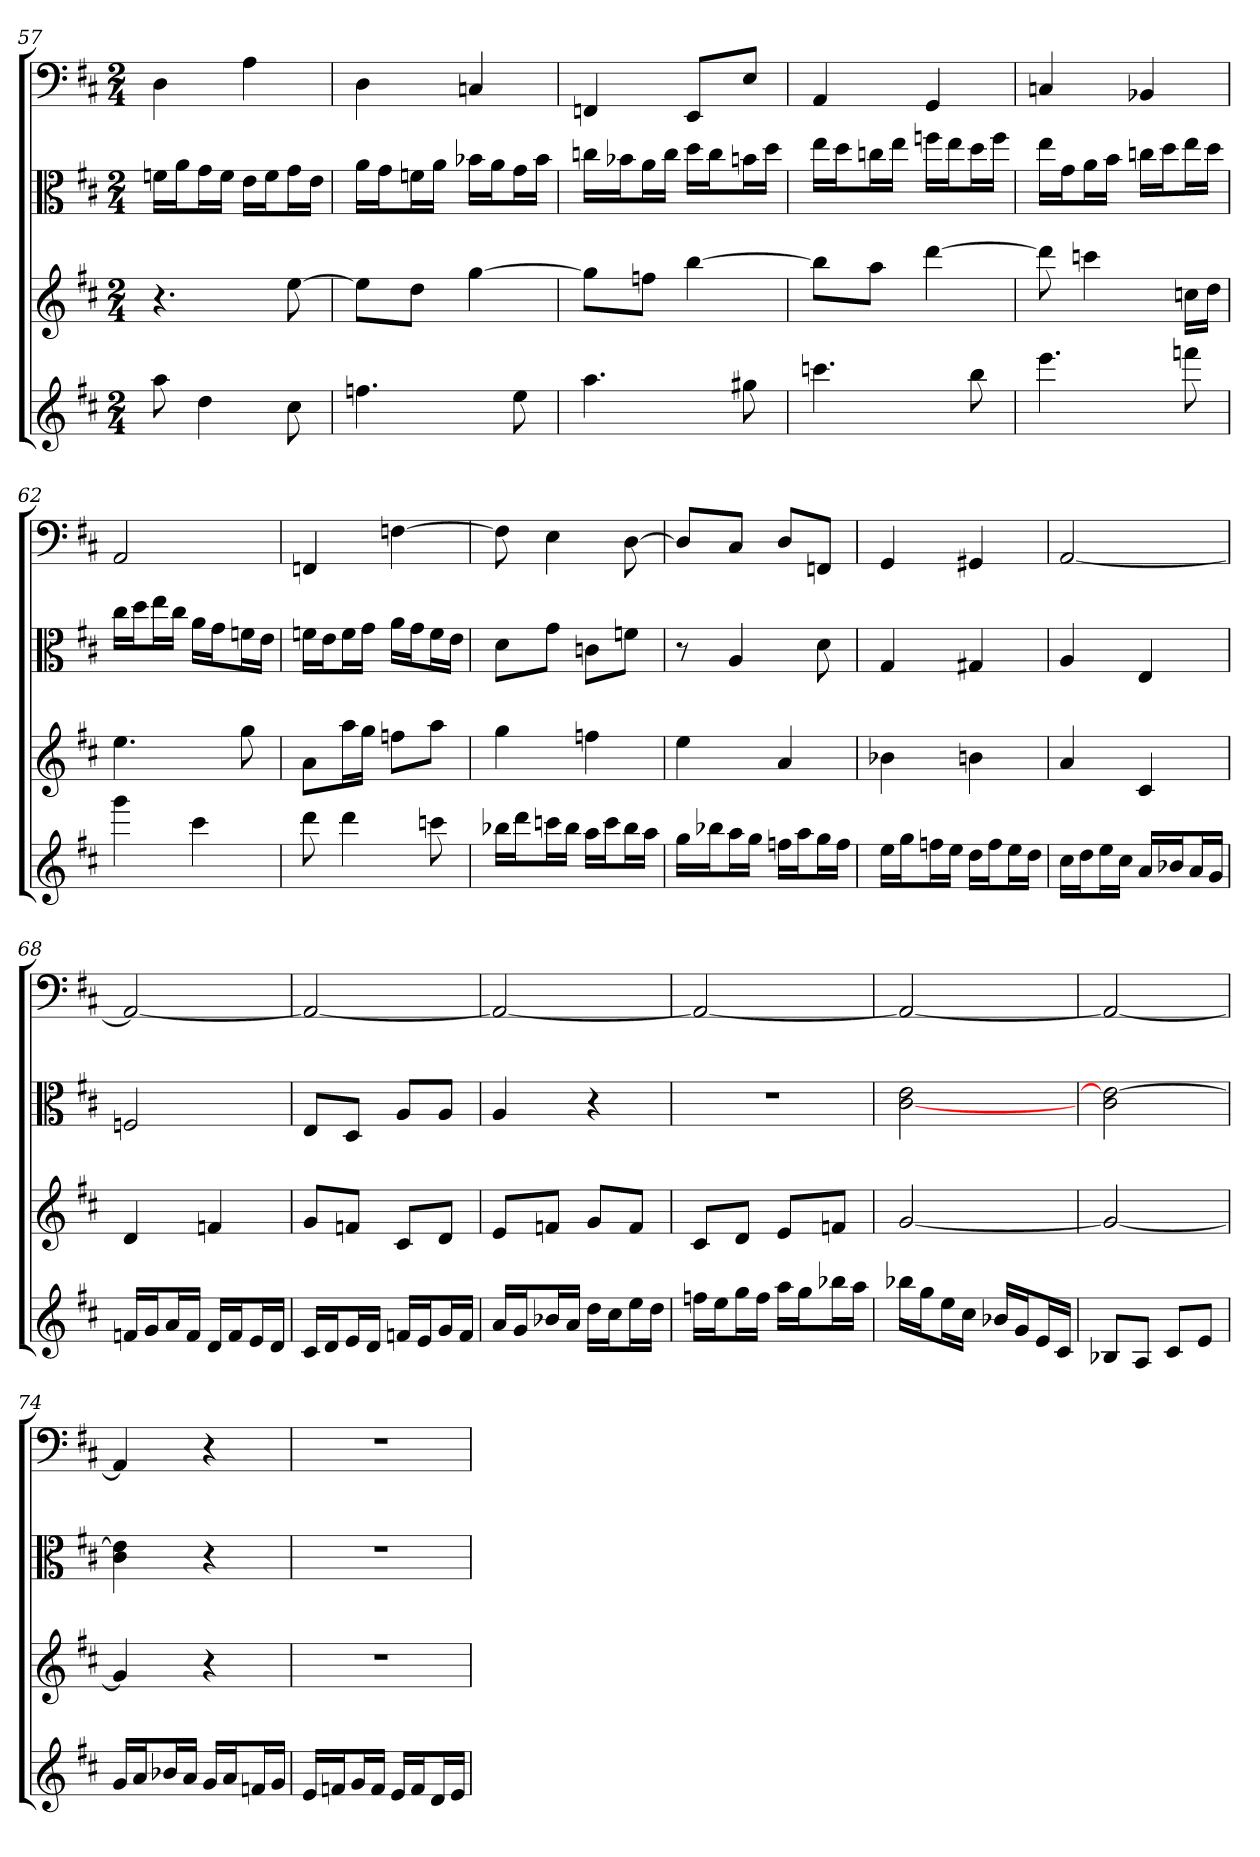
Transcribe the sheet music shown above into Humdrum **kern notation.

**kern	**kern	**kern	**kern
*part4	*part3	*part2	*part1
*staff4	*staff3	*staff2	*staff1
*	*	*clefC3	*clefF4
*k[f#c#]	*k[f#c#]	*k[f#c#]	*k[f#c#]
*D:	*D:	*D:	*D:
*M2/4	*M2/4	*M2/4	*M2/4
=57	=57	=57	=57
8aa	4.r	16fn\LL	4D
.	.	16a\J	.
4dd	.	16g\L	.
.	.	16f\JJ	.
.	.	16e\LL	4A
.	.	16f\J	.
8cc#	[8ee	16g\L	.
.	.	16e\JJ	.
=58	=58	=58	=58
4.ffn	8eeL]	16a\LL	4D
.	.	16g\J	.
.	8ddJ	16fn\L	.
.	.	16a\JJ	.
.	[4gg	16b-X\LL	4Cn
.	.	16a\J	.
8ee	.	16g\L	.
.	.	16b-\JJ	.
=59	=59	=59	=59
4.aa	8ggL]	16ccn\LL	4FFn
.	.	16b-X\J	.
.	8ffnJ	16a\L	.
.	.	16cc\JJ	.
.	[4bb	16dd\LL	8EE/L
.	.	16cc\J	.
8gg#X	.	16bn\L	8E/J
.	.	16dd\JJ	.
=60	=60	=60	=60
4.cccn	8bbL]	16ee\LL	4AA
.	.	16dd\J	.
.	8aaJ	16ccn\L	.
.	.	16ee\JJ	.
.	[4ddd	16ffn\LL	4GG
.	.	16ee\J	.
8bb	.	16dd\L	.
.	.	16ff\JJ	.
=61	=61	=61	=61
4.eee	8ddd]	16ee\LL	4Cn
.	.	16g\J	.
.	4cccn	16a\L	.
.	.	16b\JJ	.
.	.	16ccn\LL	4BB-X
.	.	16dd\J	.
8fffn	16ccnLL	16ee\L	.
.	16ddJJ	16dd\JJ	.
=62	=62	=62	=62
4ggg	4.ee	16cc#\LL	2AA
.	.	16dd\J	.
.	.	16ee\L	.
.	.	16cc#\JJ	.
4ccc#	.	16a\LL	.
.	.	16g\J	.
.	8gg	16fn\L	.
.	.	16e\JJ	.
=63	=63	=63	=63
8ddd	8aL	16fn\LL	4FFn
.	.	16e\J	.
4ddd	16aaL	16f\L	.
.	16ggJJ	16g\JJ	.
.	8ffnL	16a\LL	[4Fn
.	.	16g\J	.
8cccn	8aaJ	16f\L	.
.	.	16e\JJ	.
=64	=64	=64	=64
16bb-XLL	4gg	8d\L	8F]
16dddJ	.	.	.
16cccnL	.	8g\J	4E
16bb-JJ	.	.	.
16aaLL	4ffn	8cn\L	.
16cccJ	.	.	.
16bb-L	.	8fn\J	[8D
16aaJJ	.	.	.
=65	=65	=65	=65
16ggLL	4ee	8r	8D/L]
16bb-XJ	.	.	.
16aaL	.	4A	8C#/J
16ggJJ	.	.	.
16ffnLL	4a	.	8D/L
16aaJ	.	.	.
16ggL	.	8d	8FFn/J
16ffJJ	.	.	.
=66	=66	=66	=66
16eeLL	4b-X	4G	4GG
16ggJ	.	.	.
16ffnL	.	.	.
16eeJJ	.	.	.
16ddLL	4bn	4G#X	4GG#X
16ffJ	.	.	.
16eeL	.	.	.
16ddJJ	.	.	.
=67	=67	=67	=67
16cc#LL	4a	4A	[2AA
16ddJ	.	.	.
16eeL	.	.	.
16cc#JJ	.	.	.
16aLL	4c#	4E	.
16b-XJ	.	.	.
16aL	.	.	.
16gJJ	.	.	.
=68	=68	=68	=68
16fnLL	4d	2Fn	2AA_
16gJ	.	.	.
16aL	.	.	.
16fJJ	.	.	.
16dLL	4fn	.	.
16fJ	.	.	.
16eL	.	.	.
16dJJ	.	.	.
=69	=69	=69	=69
16c#LL	8gL	8E/L	2AA_
16dJ	.	.	.
16eL	8fnJ	8D/J	.
16dJJ	.	.	.
16fnLL	8c#L	8A/L	.
16eJ	.	.	.
16gL	8dJ	8A/J	.
16fJJ	.	.	.
=70	=70	=70	=70
16aLL	8eL	4A	2AA_
16gJ	.	.	.
16b-XL	8fnJ	.	.
16aJJ	.	.	.
16ddLL	8gL	4r	.
16cc#J	.	.	.
16eeL	8fJ	.	.
16ddJJ	.	.	.
=71	=71	=71	=71
16ffnLL	8c#L	2r	2AA_
16eeJ	.	.	.
16ggL	8dJ	.	.
16ffJJ	.	.	.
16aaLL	8eL	.	.
16ggJ	.	.	.
16bb-XL	8fnJ	.	.
16aaJJ	.	.	.
=72	=72	=72	=72
16bb-XLL	[2g	[2c# 2e	2AA_
16ggJ	.	.	.
16eeL	.	.	.
16cc#JJ	.	.	.
16b-XLL	.	.	.
16gJ	.	.	.
16eL	.	.	.
16c#JJ	.	.	.
=73	=73	=73	=73
8B-XL	2g_	2c# 2e_	2AA_
8AJ	.	.	.
8c#L	.	.	.
8eJ	.	.	.
=74	=74	=74	=74
16gLL	4g]	4c# 4e]	4AA]
16aJ	.	.	.
16b-XL	.	.	.
16aJJ	.	.	.
16gLL	4r	4r	4r
16aJ	.	.	.
16fnL	.	.	.
16gJJ	.	.	.
=75	=75	=75	=75
16eLL	2r	2r	2r
16fnJ	.	.	.
16gL	.	.	.
16fJJ	.	.	.
16eLL	.	.	.
16fJ	.	.	.
16dL	.	.	.
16eJJ	.	.	.
=	=	=	=
*-	*-	*-	*-
